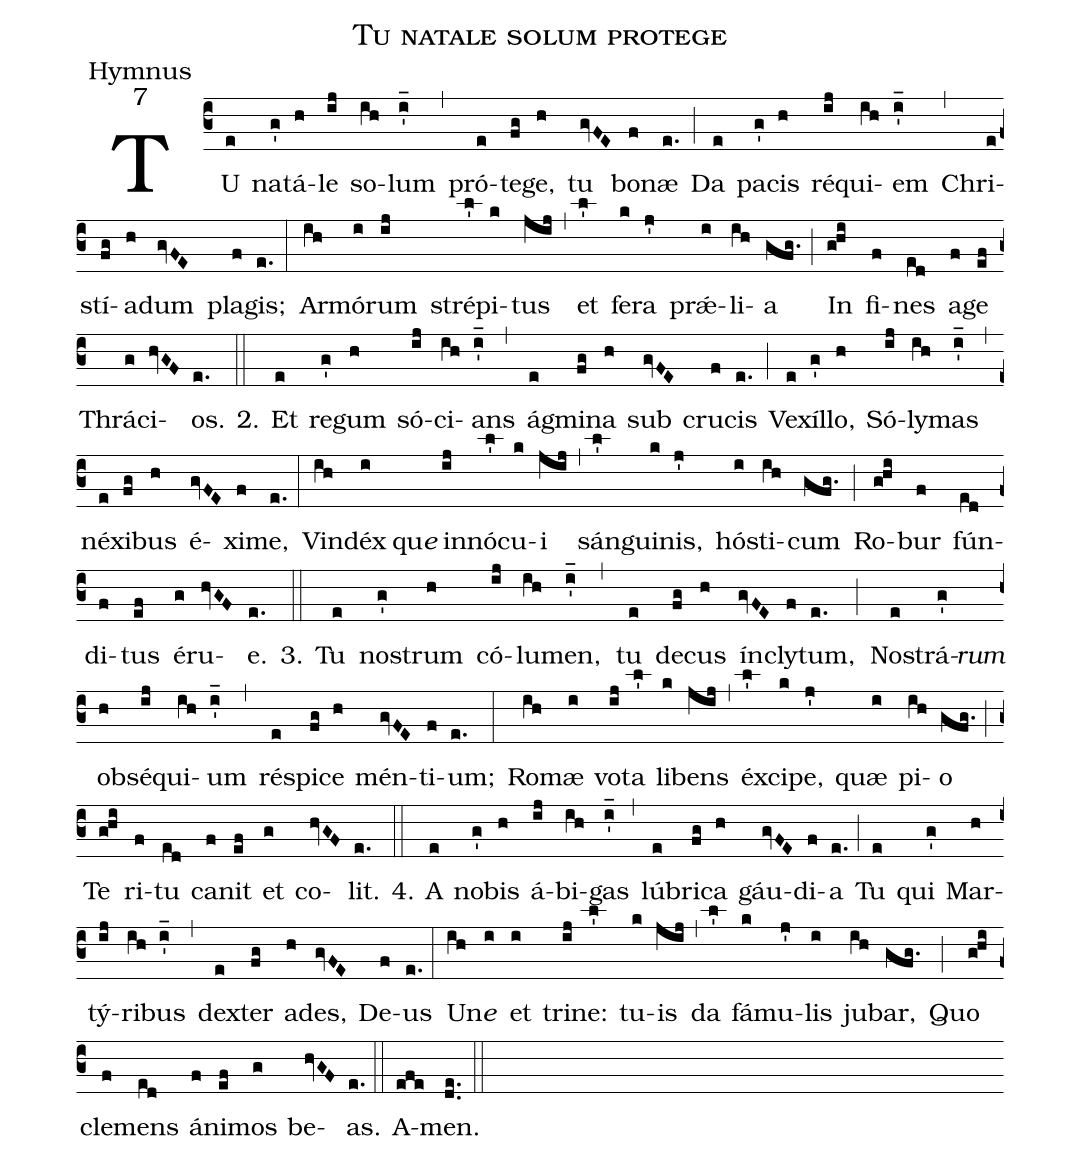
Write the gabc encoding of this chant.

name:Tu natale solum protege;
office-part:Hymnus;
mode:7;
%%
(c3) TU(e) na(g')tá(h)le(ij) so(ih)lum(i'_) (,) pró(e)te(fg)ge,(h) tu(gvFE) bo(f)næ(e.) (;) Da(e) pa(g')cis(h) ré(ij)qui(ih)em(i'_) (,) Chri(e)stí(fg)a(h)dum(gvFE) pla(f)gis;(e.) (:) Ar(ih)mó(i)rum(ij) stré(l')pi(k)tus(jij) (,) et(l') fe(k)ra(j') prǽ(i)li(ih)a(gfg.) (;) In(g!hi) fi(f)nes(ed) a(f)ge(ef) Thrá(g)ci(hvGF)os.(e.) 2.(::) Et(e) re(g')gum(h) só(ij)ci(ih)ans(i'_) (,) á(e)gmi(fg)na(h) sub(gvFE) cru(f)cis(e.) (;) Ve(e)xíl(g')lo,(h) Só(ij)ly(ih)mas(i'_) (,) né(e)xi(fg)bus(h) é(gvFE)xi(f)me,(e.) (:) Vin(ih)déx(i)qu<i>e</i>() in(ij)nó(l')cu(k)i(jij) (,) sán(l')gui(k)nis,(j') hó(i)sti(ih)cum(gfg.) (;) Ro(g!hi)bur(f) fún(ed)di(f)tus(ef) é(g)ru(hvGF)e.(e.) 3.(::) Tu(e) no(g')strum(h) có(ij)lu(ih)men,(i'_) (,) tu(e) de(fg)cus(h) ín(gvFE)cly(f)tum,(e.) (;) No(e)strá(g')<i>rum</i>() ob(h)sé(ij)qui(ih)um(i'_) (,) ré(e)spi(fg)ce(h) mén(gvFE)ti(f)um;(e.) (:) Ro(ih)mæ(i) vo(ij)ta(l') li(k)bens(jij) (,) éx(l')ci(k)pe,(j') quæ(i) pi(ih)o(gfg.) (;) Te(g!hi) ri(f)tu(ed) ca(f)nit(ef) et(g) co(hvGF)lit.(e.) 4.(::) A(e) no(g')bis(h) á(ij)bi(ih)gas(i'_) (,) lú(e)bri(fg)ca(h) gáu(gvFE)di(f)a(e.) (;) Tu(e) qui(g') Mar(h)tý(ij)ri(ih)bus(i'_) (,) dex(e)ter(fg) a(h)des,(gvFE) De(f)us(e.) (:) U(ih)n<i>e</i>(i) et(i) tri(ij)ne:(l') tu(k)is(jij) (,) da(l') fá(k)mu(j')lis(i) ju(ih)bar,(gfg.) (;) Quo(g!hi) cle(f)mens(ed) á(f)ni(ef)mos(g) be(hvGF)as.(e.) (::) A(efe)men.(de..) (::)
